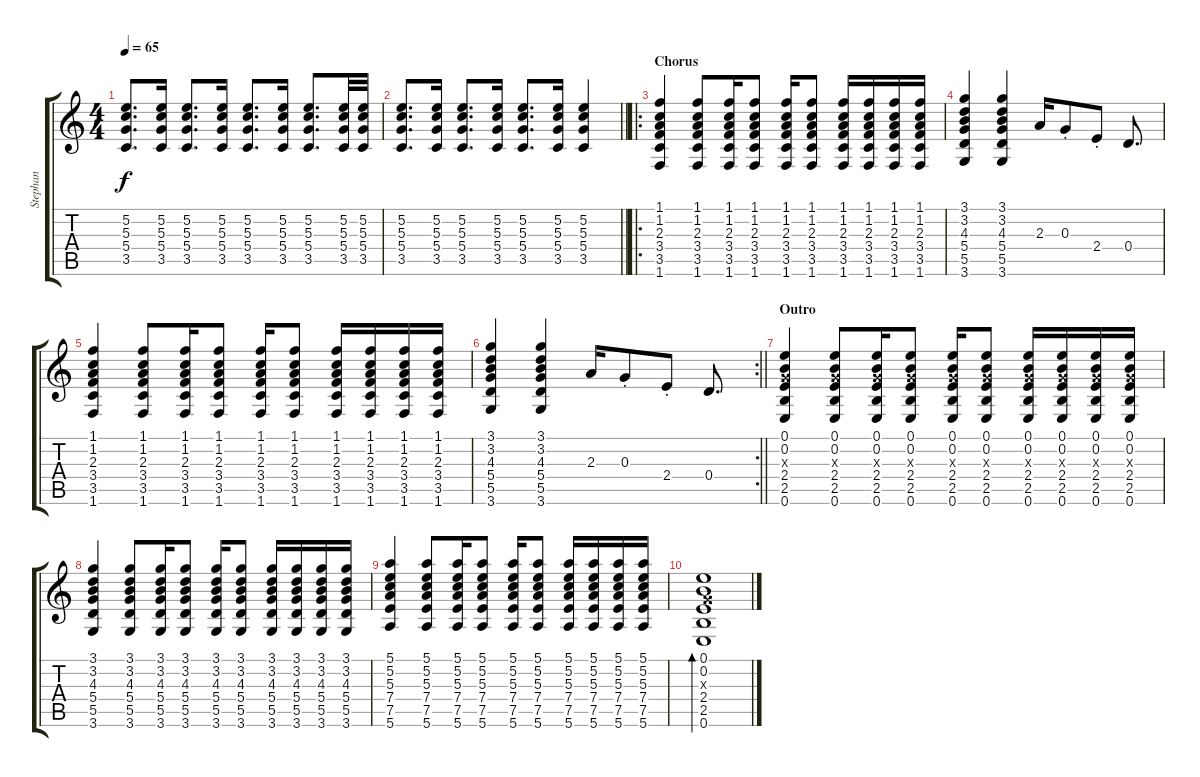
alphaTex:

\track ("Stephan" "Stephan") {instrument acousticguitarsteel}
\staff {score tabs}
\tuning (E4 B3 G3 D3 A2 E2) {hide}
\ts (4 4)
\tempo 65
\clef g2
\ks c
(5.2 5.3 5.4 3.5).8{d dy f} (5.2 5.3 5.4 3.5).16 (5.2 5.3 5.4 3.5).8{d} (5.2 5.3 5.4 3.5).16 (5.2 5.3 5.4 3.5).8{d} (5.2 5.3 5.4 3.5).16 (5.2 5.3 5.4 3.5).8{d} (5.2 5.3 5.4 3.5).32 (5.2 5.3 5.4 3.5).32 |
\barLineRight lightlight
(5.2 5.3 5.4 3.5).8{d} (5.2 5.3 5.4 3.5).16 (5.2 5.3 5.4 3.5).8{d} (5.2 5.3 5.4 3.5).16 (5.2 5.3 5.4 3.5).8{d} (5.2 5.3 5.4 3.5).16 (5.2 5.3 5.4 3.5).4 |
\ro
\section ("" "Chorus")
(1.1 1.2 2.3 3.4 3.5 1.6).4 (1.1 1.2 2.3 3.4 3.5 1.6).8 (1.1 1.2 2.3 3.4 3.5 1.6).16 (1.1 1.2 2.3 3.4 3.5 1.6).8 (1.1 1.2 2.3 3.4 3.5 1.6).16 (1.1 1.2 2.3 3.4 3.5 1.6).8 (1.1 1.2 2.3 3.4 3.5 1.6).16 (1.1 1.2 2.3 3.4 3.5 1.6).16 (1.1 1.2 2.3 3.4 3.5 1.6).16 (1.1 1.2 2.3 3.4 3.5 1.6).16 |
(3.1 3.2 4.3 5.4 5.5 3.6).4 (3.1 3.2 4.3 5.4 5.5 3.6).4 2.3.16 0.3{st}.8 2.4{st}.8 0.4.8{d} |
(1.1 1.2 2.3 3.4 3.5 1.6).4 (1.1 1.2 2.3 3.4 3.5 1.6).8 (1.1 1.2 2.3 3.4 3.5 1.6).16 (1.1 1.2 2.3 3.4 3.5 1.6).8 (1.1 1.2 2.3 3.4 3.5 1.6).16 (1.1 1.2 2.3 3.4 3.5 1.6).8 (1.1 1.2 2.3 3.4 3.5 1.6).16 (1.1 1.2 2.3 3.4 3.5 1.6).16 (1.1 1.2 2.3 3.4 3.5 1.6).16 (1.1 1.2 2.3 3.4 3.5 1.6).16 |
\rc 2
\barLineRight lightlight
(3.1 3.2 4.3 5.4 5.5 3.6).4 (3.1 3.2 4.3 5.4 5.5 3.6).4 2.3.16 0.3{st}.8 2.4{st}.8 0.4.8{d} |
\section ("" "Outro")
(0.1 0.2 0.3{x} 2.4 2.5 0.6).4 (0.1 0.2 0.3{x} 2.4 2.5 0.6).8 (0.1 0.2 0.3{x} 2.4 2.5 0.6).16 (0.1 0.2 0.3{x} 2.4 2.5 0.6).8 (0.1 0.2 0.3{x} 2.4 2.5 0.6).16 (0.1 0.2 0.3{x} 2.4 2.5 0.6).8 (0.1 0.2 0.3{x} 2.4 2.5 0.6).16 (0.1 0.2 0.3{x} 2.4 2.5 0.6).16 (0.1 0.2 0.3{x} 2.4 2.5 0.6).16 (0.1 0.2 0.3{x} 2.4 2.5 0.6).16 |
(3.1 3.2 4.3 5.4 5.5 3.6).4 (3.1 3.2 4.3 5.4 5.5 3.6).8 (3.1 3.2 4.3 5.4 5.5 3.6).16 (3.1 3.2 4.3 5.4 5.5 3.6).8 (3.1 3.2 4.3 5.4 5.5 3.6).16 (3.1 3.2 4.3 5.4 5.5 3.6).8 (3.1 3.2 4.3 5.4 5.5 3.6).16 (3.1 3.2 4.3 5.4 5.5 3.6).16 (3.1 3.2 4.3 5.4 5.5 3.6).16 (3.1 3.2 4.3 5.4 5.5 3.6).16 |
(5.1 5.2 5.3 7.4 7.5 5.6).4 (5.1 5.2 5.3 7.4 7.5 5.6).8 (5.1 5.2 5.3 7.4 7.5 5.6).16 (5.1 5.2 5.3 7.4 7.5 5.6).8 (5.1 5.2 5.3 7.4 7.5 5.6).16 (5.1 5.2 5.3 7.4 7.5 5.6).8 (5.1 5.2 5.3 7.4 7.5 5.6).16 (5.1 5.2 5.3 7.4 7.5 5.6).16 (5.1 5.2 5.3 7.4 7.5 5.6).16 (5.1 5.2 5.3 7.4 7.5 5.6).16 |
(0.1 0.2 0.3{x} 2.4 2.5 0.6).1{bd 30}
